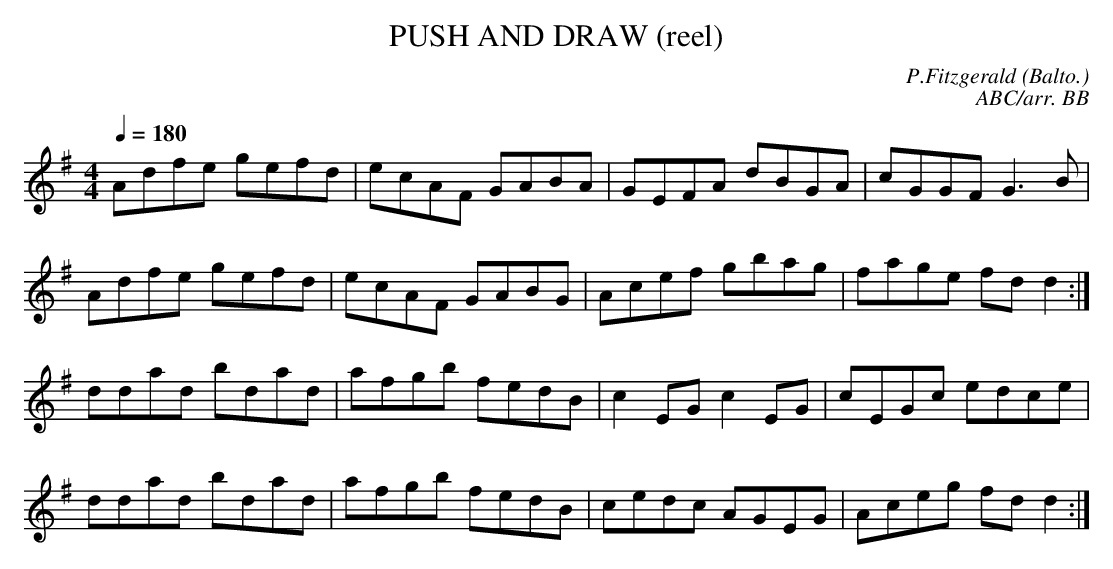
X:1
T:PUSH AND DRAW (reel)
C:P.Fitzgerald (Balto.)
C:ABC/arr. BB
Q:1/4=180
M:4/4
L:1/8
K:Dmix
Adfe gefd|ecAF GABA|GEFA dBGA|cGGF G3 B|
Adfe gefd|ecAF GABG|Acef gbag|fage fd d2 :|
ddad bdad|afgb fedB|c2 EG c2 EG|cEGc edce|
ddad bdad|afgb fedB|cedc AGEG|Aceg fd d2 :|
